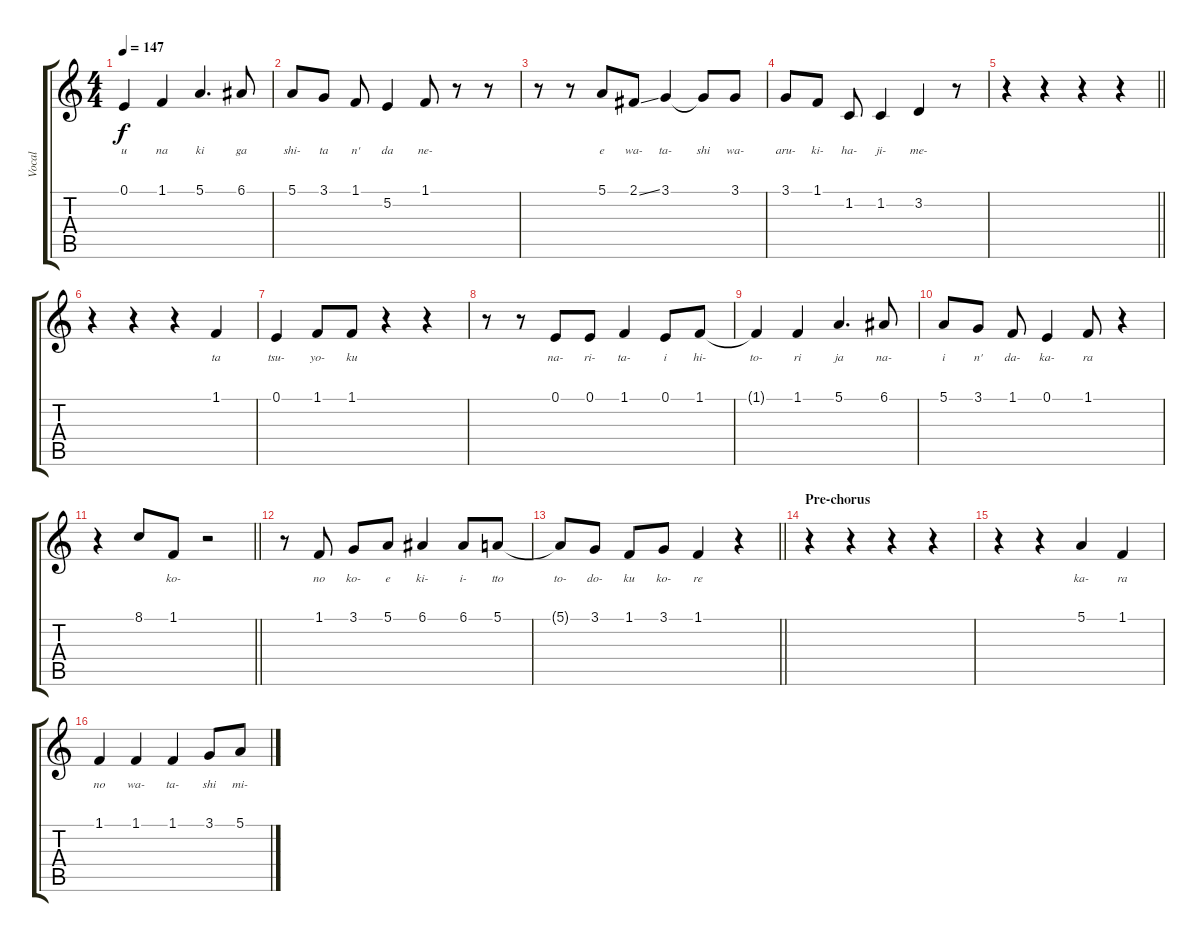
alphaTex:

\track ("Vocal" "Vocal") {instrument clarinet}
\staff {score tabs}
\tuning (E4 B3 G3 D3 A2 E2) {hide}
\ts (4 4)
\tempo 147
\clef g2
\ks c
0.1{t}.4{lyrics (0 "u") lyrics (1 "") lyrics (2 "") lyrics (3 "") lyrics (4 "") dy f} 1.1.4{lyrics (0 "na") lyrics (1 "") lyrics (2 "") lyrics (3 "") lyrics (4 "")} 5.1.4{d lyrics (0 "ki") lyrics (1 "") lyrics (2 "") lyrics (3 "") lyrics (4 "")} 6.1.8{lyrics (0 "ga") lyrics (1 "") lyrics (2 "") lyrics (3 "") lyrics (4 "")} |
5.1.8{lyrics (0 "shi-") lyrics (1 "") lyrics (2 "") lyrics (3 "") lyrics (4 "")} 3.1.8{lyrics (0 "ta") lyrics (1 "") lyrics (2 "") lyrics (3 "") lyrics (4 "")} 1.1.8{lyrics (0 "n'") lyrics (1 "") lyrics (2 "") lyrics (3 "") lyrics (4 "")} 5.2.4{lyrics (0 "da") lyrics (1 "") lyrics (2 "") lyrics (3 "") lyrics (4 "")} 1.1.8{lyrics (0 "ne-") lyrics (1 "") lyrics (2 "") lyrics (3 "") lyrics (4 "")} r.8 r.8 |
r.8 r.8 5.1.8{lyrics (0 "e") lyrics (1 "") lyrics (2 "") lyrics (3 "") lyrics (4 "")} 2.1{ss}.8{lyrics (0 "wa-") lyrics (1 "") lyrics (2 "") lyrics (3 "") lyrics (4 "")} 3.1.4{lyrics (0 "ta-") lyrics (1 "") lyrics (2 "") lyrics (3 "") lyrics (4 "")} 3.1{t}.8{lyrics (0 "shi") lyrics (1 "") lyrics (2 "") lyrics (3 "") lyrics (4 "")} 3.1.8{lyrics (0 "wa-") lyrics (1 "") lyrics (2 "") lyrics (3 "") lyrics (4 "")} |
3.1.8{lyrics (0 "aru-") lyrics (1 "") lyrics (2 "") lyrics (3 "") lyrics (4 "")} 1.1.8{lyrics (0 "ki-") lyrics (1 "") lyrics (2 "") lyrics (3 "") lyrics (4 "")} 1.2.8{lyrics (0 "ha-") lyrics (1 "") lyrics (2 "") lyrics (3 "") lyrics (4 "")} 1.2.4{lyrics (0 "ji-") lyrics (1 "") lyrics (2 "") lyrics (3 "") lyrics (4 "")} 3.2.4{lyrics (0 "me-") lyrics (1 "") lyrics (2 "") lyrics (3 "") lyrics (4 "")} r.8 |
\barLineRight lightlight
r.4 r.4 r.4 r.4 |
r.4 r.4 r.4 1.1.4{lyrics (0 "ta") lyrics (1 "") lyrics (2 "") lyrics (3 "") lyrics (4 "")} |
0.1.4{lyrics (0 "tsu-") lyrics (1 "") lyrics (2 "") lyrics (3 "") lyrics (4 "")} 1.1.8{lyrics (0 "yo-") lyrics (1 "") lyrics (2 "") lyrics (3 "") lyrics (4 "")} 1.1.8{lyrics (0 "ku") lyrics (1 "") lyrics (2 "") lyrics (3 "") lyrics (4 "")} r.4 r.4 |
r.8 r.8 0.1.8{lyrics (0 "na-") lyrics (1 "") lyrics (2 "") lyrics (3 "") lyrics (4 "")} 0.1.8{lyrics (0 "ri-") lyrics (1 "") lyrics (2 "") lyrics (3 "") lyrics (4 "")} 1.1.4{lyrics (0 "ta-") lyrics (1 "") lyrics (2 "") lyrics (3 "") lyrics (4 "")} 0.1.8{lyrics (0 "i") lyrics (1 "") lyrics (2 "") lyrics (3 "") lyrics (4 "")} 1.1.8{lyrics (0 "hi-") lyrics (1 "") lyrics (2 "") lyrics (3 "") lyrics (4 "")} |
1.1{t}.4{lyrics (0 "to-") lyrics (1 "") lyrics (2 "") lyrics (3 "") lyrics (4 "")} 1.1.4{lyrics (0 "ri") lyrics (1 "") lyrics (2 "") lyrics (3 "") lyrics (4 "")} 5.1.4{d lyrics (0 "ja") lyrics (1 "") lyrics (2 "") lyrics (3 "") lyrics (4 "")} 6.1.8{lyrics (0 "na-") lyrics (1 "") lyrics (2 "") lyrics (3 "") lyrics (4 "")} |
5.1.8{lyrics (0 "i") lyrics (1 "") lyrics (2 "") lyrics (3 "") lyrics (4 "")} 3.1.8{lyrics (0 "n'") lyrics (1 "") lyrics (2 "") lyrics (3 "") lyrics (4 "")} 1.1.8{lyrics (0 "da-") lyrics (1 "") lyrics (2 "") lyrics (3 "") lyrics (4 "")} 0.1.4{lyrics (0 "ka-") lyrics (1 "") lyrics (2 "") lyrics (3 "") lyrics (4 "")} 1.1.8{lyrics (0 "ra") lyrics (1 "") lyrics (2 "") lyrics (3 "") lyrics (4 "")} r.4 |
\barLineRight lightlight
r.4 8.1.8{lyrics (0 "") lyrics (1 "") lyrics (2 "") lyrics (3 "") lyrics (4 "")} 1.1.8{lyrics (0 "ko-") lyrics (1 "") lyrics (2 "") lyrics (3 "") lyrics (4 "")} r.2 |
r.8 1.1.8{lyrics (0 "no") lyrics (1 "") lyrics (2 "") lyrics (3 "") lyrics (4 "")} 3.1.8{lyrics (0 "ko-") lyrics (1 "") lyrics (2 "") lyrics (3 "") lyrics (4 "")} 5.1.8{lyrics (0 "e") lyrics (1 "") lyrics (2 "") lyrics (3 "") lyrics (4 "")} 6.1.4{lyrics (0 "ki-") lyrics (1 "") lyrics (2 "") lyrics (3 "") lyrics (4 "")} 6.1.8{lyrics (0 "i-") lyrics (1 "") lyrics (2 "") lyrics (3 "") lyrics (4 "")} 5.1.8{lyrics (0 "tto") lyrics (1 "") lyrics (2 "") lyrics (3 "") lyrics (4 "")} |
\barLineRight lightlight
5.1{t}.8{lyrics (0 "to-") lyrics (1 "") lyrics (2 "") lyrics (3 "") lyrics (4 "")} 3.1.8{lyrics (0 "do-") lyrics (1 "") lyrics (2 "") lyrics (3 "") lyrics (4 "")} 1.1.8{lyrics (0 "ku") lyrics (1 "") lyrics (2 "") lyrics (3 "") lyrics (4 "")} 3.1.8{lyrics (0 "ko-") lyrics (1 "") lyrics (2 "") lyrics (3 "") lyrics (4 "")} 1.1.4{lyrics (0 "re") lyrics (1 "") lyrics (2 "") lyrics (3 "") lyrics (4 "")} r.4 |
\section ("" "Pre-chorus")
r.4 r.4 r.4 r.4 |
r.4 r.4 5.1.4{lyrics (0 "ka-") lyrics (1 "") lyrics (2 "") lyrics (3 "") lyrics (4 "")} 1.1.4{lyrics (0 "ra") lyrics (1 "") lyrics (2 "") lyrics (3 "") lyrics (4 "")} |
1.1.4{lyrics (0 "no") lyrics (1 "") lyrics (2 "") lyrics (3 "") lyrics (4 "")} 1.1.4{lyrics (0 "wa-") lyrics (1 "") lyrics (2 "") lyrics (3 "") lyrics (4 "")} 1.1.4{lyrics (0 "ta-") lyrics (1 "") lyrics (2 "") lyrics (3 "") lyrics (4 "")} 3.1.8{lyrics (0 "shi") lyrics (1 "") lyrics (2 "") lyrics (3 "") lyrics (4 "")} 5.1.8{lyrics (0 "mi-") lyrics (1 "") lyrics (2 "") lyrics (3 "") lyrics (4 "")}
